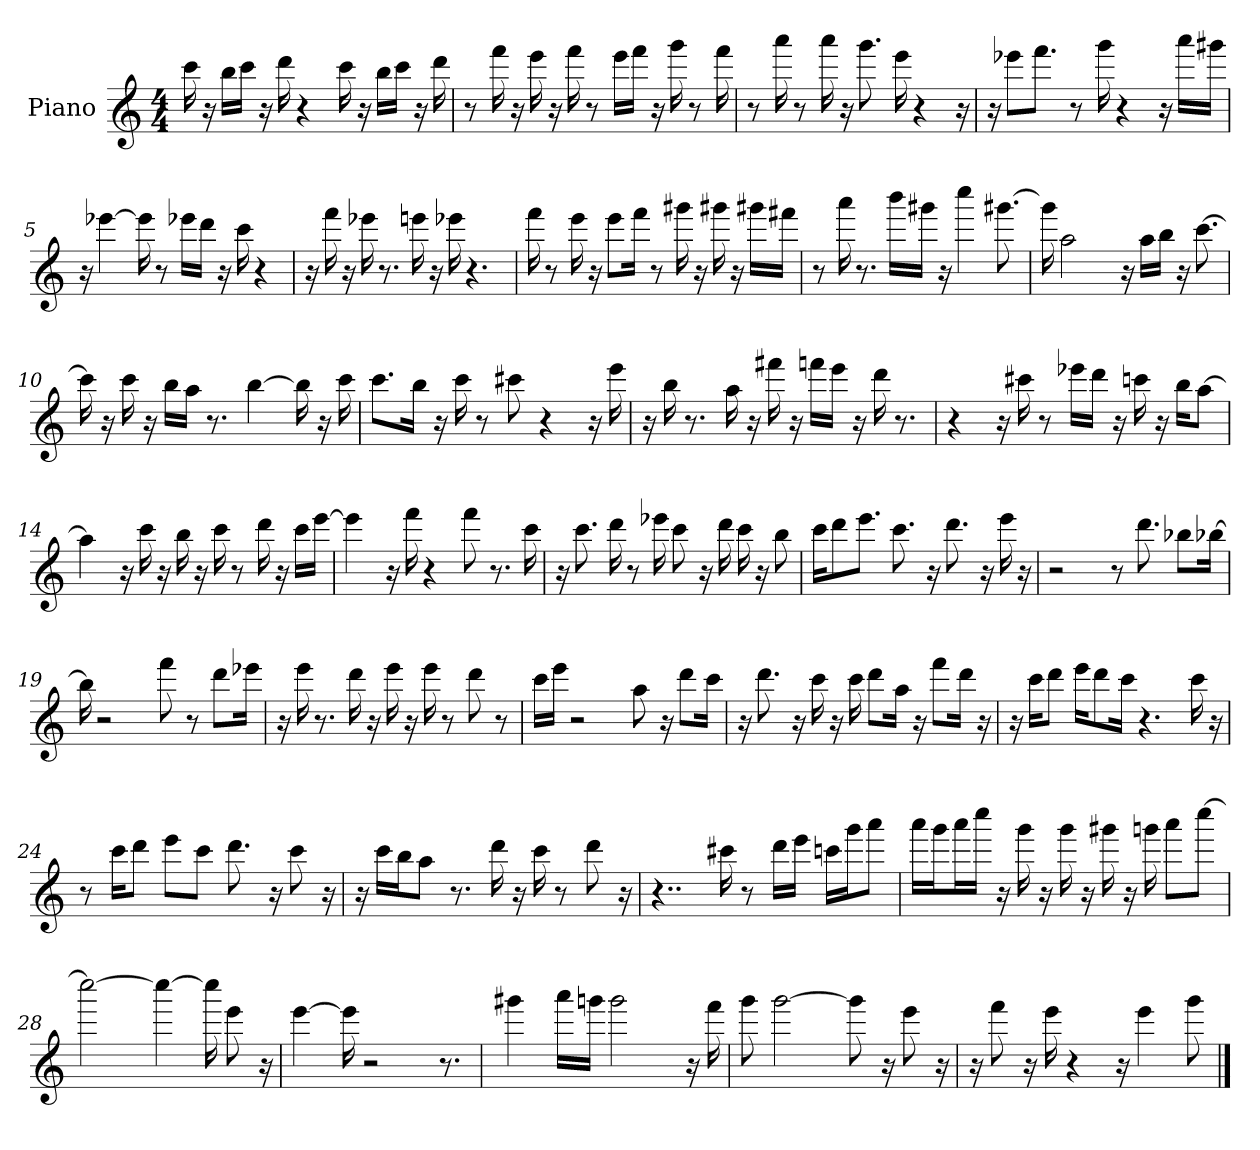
**kern
*part1
*staff1
*I"Piano
*I'Pno
*clefG2
*M4/4
*MM60
=1
16ccc
16r
16bb\LL
16ccc\JJ
16r
16ddd
4r
16ccc
16r
16bb\LL
16ccc\JJ
16r
16ddd
=2
8r
16fff
16r
16eee
16r
16fff
8r
16eee\LL
16fff\JJ
16r
16ggg
8r
16fff
=3
8r
16aaa
8r
16aaa
16r
8.ggg
16eee
4r
16r
=4
16r
8eee-X\L
8.fff\J
8r
16ggg
4r
16r
16aaa\LL
16ggg#X\JJ
=5
16r
[4eee-X
16eee-]
8r
16eee-X\LL
16ddd\JJ
16r
16ccc
4r
=6
16r
16fff
16r
16eee-X
8.r
16eee
16r
16eee-X
4.r
=7
16fff
8r
16eee
16r
8eee\L
16fff\Jk
8r
16ggg#X
16r
16ggg#X
16r
16ggg#X\LL
16fff#X\JJ
=8
8r
16aaa
8.r
16bbb\LL
16ggg#X\JJ
16r
4cccc
[8.ggg#X
=9
16ggg#]
2aa
16r
16aa\LL
16bb\JJ
16r
[8.ccc
=10
16ccc]
16r
16ccc
16r
16bb\LL
16aa\JJ
8.r
[4bb
16bb]
16r
16ccc
=11
8.ccc\L
16bb\Jk
16r
16ccc
8r
8ccc#X
4r
16r
16eee
=12
16r
16bb
8.r
16aa
16r
16fff#X
16r
16fff\LL
16eee\JJ
16r
16ddd
8.r
=13
4r
16r
16ccc#X
8r
16eee-X\LL
16ddd\JJ
16r
16ccc
16r
16bb\KL
[8aa\J
=14
4aa]
16r
16ccc
16r
16bb
16r
16ccc
8r
16ddd
16r
16ccc\LL
[16eee\JJ
=15
4eee]
16r
16fff
4r
8fff
8.r
16ccc
=16
16r
8.ccc
16ddd
8r
16eee-X
8ccc
16r
16ddd
16ccc
16r
8bb
=17
16ccc\KL
8ddd\
8.eee\J
8.ccc
16r
8.ddd
16r
16eee
16r
=18
2r
8r
8.ddd
8bb-X\L
[16bb-X\Jk
=19
16bb-]
2r
8fff
8r
8ddd\L
16eee-X\Jk
=20
16r
16eee
8.r
16ddd
16r
16eee
16r
16eee
8r
8ddd
8r
=21
16ccc\LL
16eee\JJ
2r
8aa
16r
8ddd\L
16ccc\Jk
=22
16r
8.ddd
16r
16ccc
16r
16ccc
8ddd\L
16aa\Jk
16r
8fff\L
16ddd\Jk
16r
=23
16r
16ccc\KL
8ddd\J
16eee\KL
8ddd\
16ccc\Jk
4.r
16ccc
16r
=24
8r
16ccc\KL
8ddd\J
8eee\L
8ccc\J
8.ddd
16r
8ccc
16r
=25
16r
16ccc\KL
16bb\K
8aa\J
8.r
16ddd
16r
16ccc
8r
8ddd
16r
=26
4..r
16ccc#X
8r
16ddd\LL
16eee\JJ
16ccc\LL
16ggg\J
8aaa\J
=27
16aaa\LL
16ggg\J
16aaa\L
16cccc\JJ
16r
16ggg
16r
16ggg
16r
16ggg#X
16r
16ggg
8aaa\L
[8cccc\J
=28
2cccc_
4cccc_
16cccc]
8eee
16r
=29
[4eee
16eee]
2r
8.r
=30
4ggg#X
16aaa\LL
16ggg\JJ
2ggg
16r
16fff
=31
8ggg
[2ggg
8ggg]
16r
8eee
16r
=32
16r
8fff
16r
16eee
4r
16r
4eee
8ggg
==
*-
